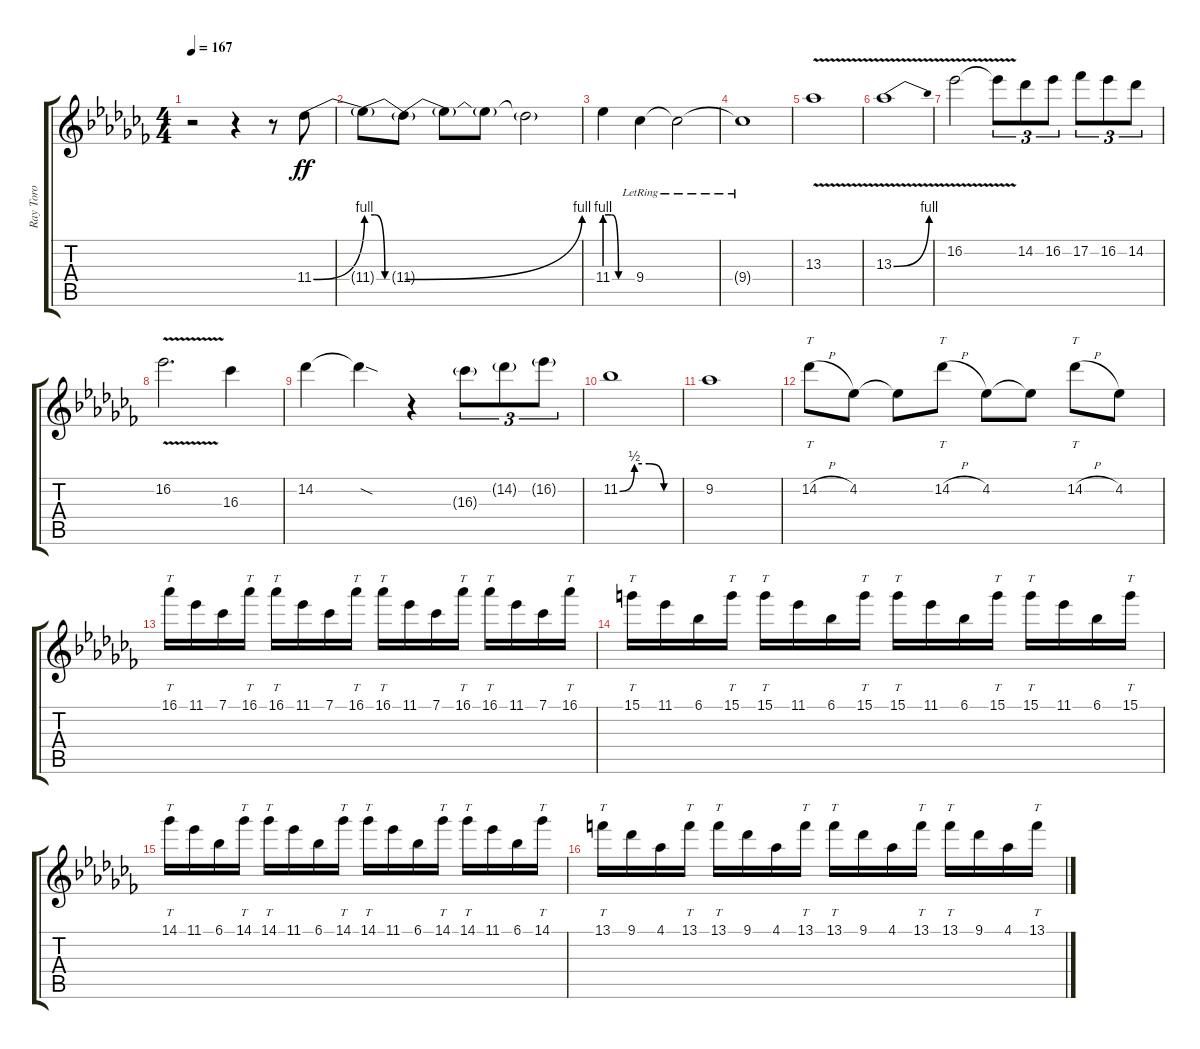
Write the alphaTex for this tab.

\track ("Ray Toro" "Ray Toro") {instrument overdrivenguitar}
\staff {score tabs}
\tuning (E4 B3 G3 D3 A2 E2) {hide}
\ts (4 4)
\tempo 167
\clef g2
\ks abminor
r.2{dy ff balance 8} r.4 r.8 11.4{be (bend 0 0 60 4)}.8 |
11.4{be (custom 0 4 15 4 30 0 60 0) t}.8 11.4{be (bend 0 0 60 4) t}.8 11.4{t}.8 11.4{t}.8 11.4{t}.2 |
11.4{be (custom 0 4 15 4 30 0 60 0)}.4 9.4{lr}.4 9.4{lr t}.2 |
9.4{lr t}.1 |
13.3{v}.1{volume 14} |
13.3{be (bend 0 0 60 4) v}.1 |
16.2{v}.2 16.2{v t}.8{tu (3 2)} 14.2.8{tu (3 2)} 16.2.8{tu (3 2)} 17.2.8{tu (3 2)} 16.2.8{tu (3 2)} 14.2.8{tu (3 2)} |
16.2{v}.2{d} 16.3.4 |
14.2.4 14.2{sod t}.4 r.4 16.3{g}.8{tu (3 2)} 14.2{g}.8{tu (3 2)} 16.2{g}.8{tu (3 2)} |
11.2{be (custom 0 0 15 2 30 2 45 0 60 0)}.1 |
9.2.1 |
14.2{h}.8{tt} 4.2.8 4.2{t}.8 14.2{h}.8{tt} 4.2.8 4.2{t}.8 14.2{h}.8{tt} 4.2.8 |
16.1.16{tt} 11.1.16 7.1.16 16.1.16{tt} 16.1.16{tt} 11.1.16 7.1.16 16.1.16{tt} 16.1.16{tt} 11.1.16 7.1.16 16.1.16{tt} 16.1.16{tt} 11.1.16 7.1.16 16.1.16{tt} |
15.1.16{tt} 11.1.16 6.1.16 15.1.16{tt} 15.1.16{tt} 11.1.16 6.1.16 15.1.16{tt} 15.1.16{tt} 11.1.16 6.1.16 15.1.16{tt} 15.1.16{tt} 11.1.16 6.1.16 15.1.16{tt} |
14.1.16{tt} 11.1.16 6.1.16 14.1.16{tt} 14.1.16{tt} 11.1.16 6.1.16 14.1.16{tt} 14.1.16{tt} 11.1.16 6.1.16 14.1.16{tt} 14.1.16{tt} 11.1.16 6.1.16 14.1.16{tt} |
13.1.16{tt} 9.1.16 4.1.16 13.1.16{tt} 13.1.16{tt} 9.1.16 4.1.16 13.1.16{tt} 13.1.16{tt} 9.1.16 4.1.16 13.1.16{tt} 13.1.16{tt} 9.1.16 4.1.16 13.1.16{tt}
